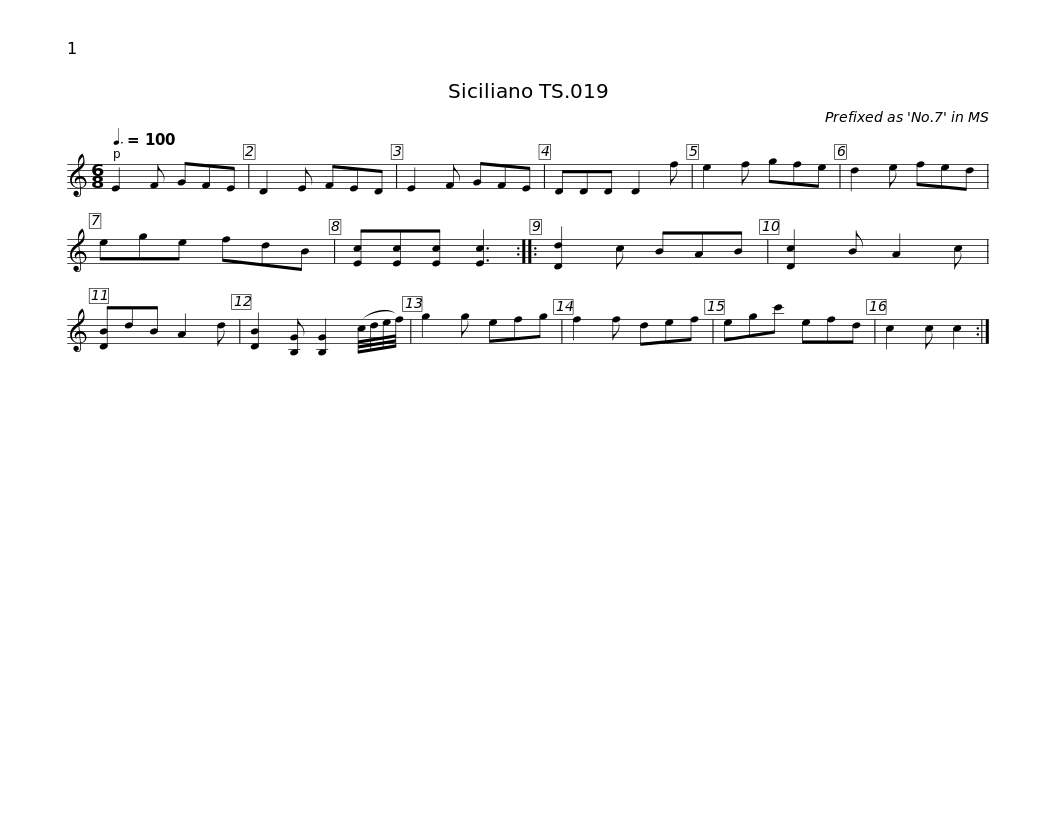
X:1
L:1/8
Q:3/8=100
M:6/8
I:linebreak $
K:C
V:1 treble
V:1
 E2 F GFE | D2 E FED | E2 F GFE | DDD D2 f | e2 f gfe | %5
 d2 e fed | ege fdB | [Ec][Ec][Ec] [Ec]3 ::$ [Dd]2 c BAB | [Dc]2 B A2 c | %10
 [DB]dB A2 d | [DB]2 [B,G] [B,G]2 (c/4d/4e/4f/4) | g2 g efg | f2 f def | egc' efd | %15
 c2 c c2 :| %16
